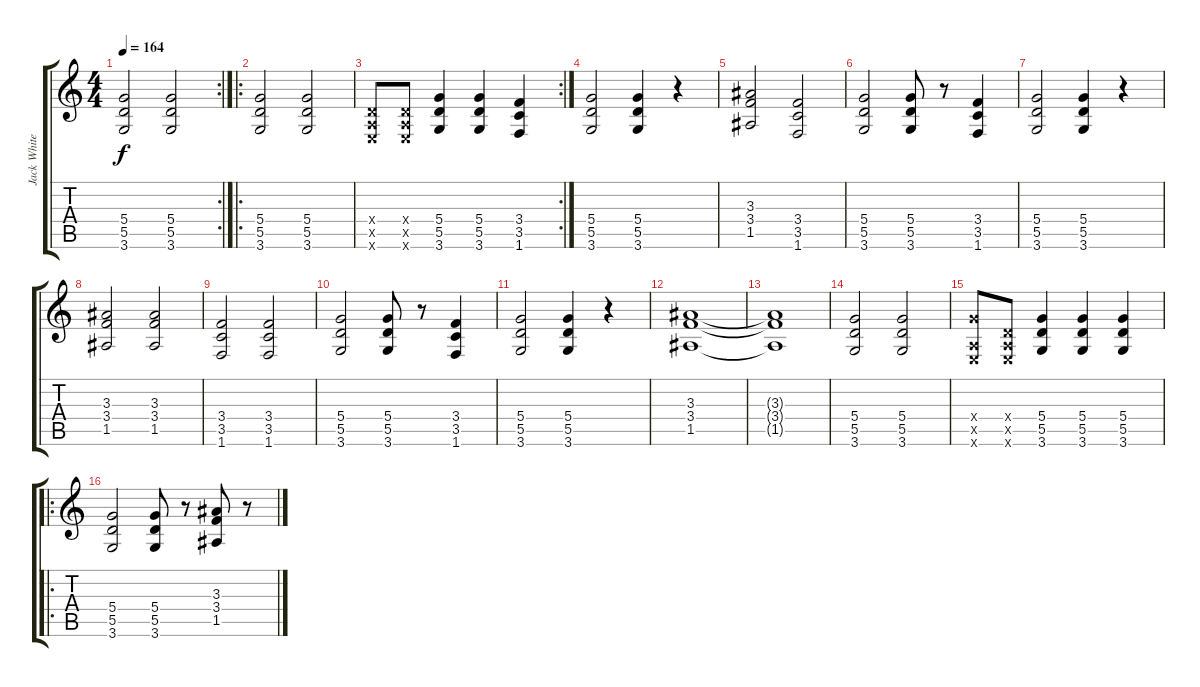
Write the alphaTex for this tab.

\track ("Jack White" "Jack White") {instrument electricguitarclean}
\staff {score tabs}
\tuning (E4 B3 G3 D3 A2 E2) {hide}
\rc 2
\ts (4 4)
\tempo 164
\clef g2
\ks c
(5.4 5.5 3.6).2{dy f} (5.4 5.5 3.6).2 |
\ro
(5.4 5.5 3.6).2{volume 13 instrument electricguitarclean} (5.4 5.5 3.6).2 |
\rc 2
(0.4{x} 0.5{x} 0.6{x}).8 (0.4{x} 0.5{x} 0.6{x}).8 (5.4 5.5 3.6).4 (5.4 5.5 3.6).4 (3.4 3.5 1.6).4 |
(5.4 5.5 3.6).2 (5.4 5.5 3.6).4 r.4 |
(3.3 3.4 1.5).2 (3.4 3.5 1.6).2 |
(5.4 5.5 3.6).2 (5.4 5.5 3.6).8 r.8 (3.4 3.5 1.6).4 |
(5.4 5.5 3.6).2 (5.4 5.5 3.6).4 r.4 |
(3.3 3.4 1.5).2 (3.3 3.4 1.5).2 |
(3.4 3.5 1.6).2 (3.4 3.5 1.6).2 |
(5.4 5.5 3.6).2 (5.4 5.5 3.6).8 r.8 (3.4 3.5 1.6).4 |
(5.4 5.5 3.6).2 (5.4 5.5 3.6).4 r.4 |
(3.3 3.4 1.5).1 |
(3.3{t} 3.4{t} 1.5{t}).1 |
(5.4 5.5 3.6).2{volume 16 instrument distortionguitar} (5.4 5.5 3.6).2 |
(5.4{x} 0.5{x} 0.6{x}).8{instrument distortionguitar} (0.4{x} 0.5{x} 0.6{x}).8 (5.4 5.5 3.6).4 (5.4 5.5 3.6).4 (5.4 5.5 3.6).4 |
\ro
(5.4 5.5 3.6).2{instrument distortionguitar} (5.4 5.5 3.6).8 r.8 (3.3 3.4 1.5).8 r.8
